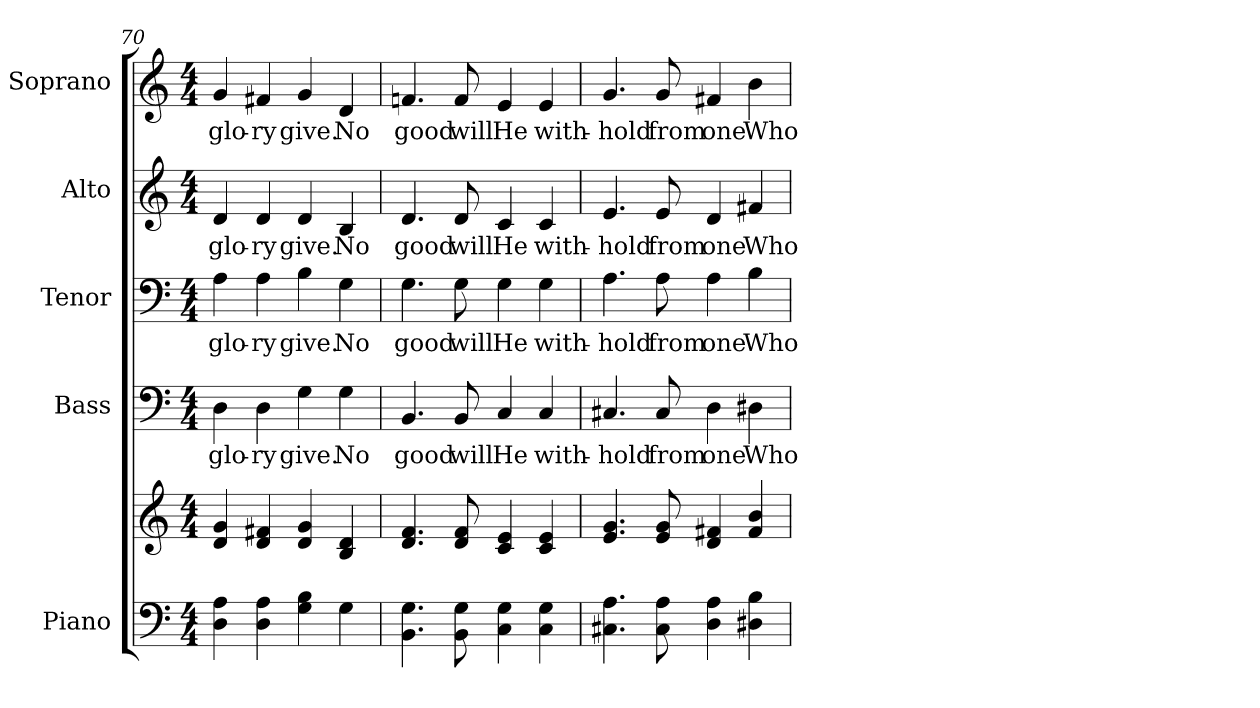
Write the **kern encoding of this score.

**kern	**kern	**kern	**text	**kern	**text	**kern	**text	**kern	**text
*part5	*part5	*part4	*part4	*part3	*part3	*part2	*part2	*part1	*part1
*staff6	*staff5	*staff4	*staff4	*staff3	*staff3	*staff2	*staff2	*staff1	*staff1
*I"Piano	*	*I"Bass	*	*I"Tenor	*	*I"Alto	*	*I"Soprano	*
*I'Pno.	*	*I'B.	*	*I'T.	*	*I'A.	*	*I'S.	*
*clefF4	*clefG2	*clefF4	*	*clefF4	*	*clefG2	*	*clefG2	*
*k[]	*k[]	*k[]	*	*k[]	*	*k[]	*	*k[]	*
*C:	*C:	*C:	*	*C:	*	*C:	*	*C:	*
*M4/4	*M4/4	*M4/4	*	*M4/4	*	*M4/4	*	*M4/4	*
=70	=70	=70	=70	=70	=70	=70	=70	=70	=70
!	!	!	!LO:LY:b:color=#000000	!	!	!	!	!	!
!	!	!	!	!	!LO:LY:b:color=#000000	!	!	!	!
!	!	!	!	!	!	!	!LO:LY:b:color=#000000	!	!
!	!	!	!	!	!	!	!	!	!LO:LY:b:color=#000000
4Di\ 4Ai	4di/ 4gi	4Di\	glo-	4Ai\	glo-	4di/	glo-	4gi/	glo-
!	!	!	!LO:LY:b:color=#000000	!	!	!	!	!	!
!	!	!	!	!	!LO:LY:b:color=#000000	!	!	!	!
!	!	!	!	!	!	!	!LO:LY:b:color=#000000	!	!
!	!	!	!	!	!	!	!	!	!LO:LY:b:color=#000000
4Di\ 4Ai	4di/ 4f#Xi	4Di\	-ry	4Ai\	-ry	4di/	-ry	4f#Xi/	-ry
!	!	!	!LO:LY:b:color=#000000	!	!	!	!	!	!
!	!	!	!	!	!LO:LY:b:color=#000000	!	!	!	!
!	!	!	!	!	!	!	!LO:LY:b:color=#000000	!	!
!	!	!	!	!	!	!	!	!	!LO:LY:b:color=#000000
4Gi\ 4Bi	4di/ 4gi	4Gi\	give.	4Bi\	give.	4di/	give.	4gi/	give.
!	!	!	!LO:LY:b:color=#000000	!	!	!	!	!	!
!	!	!	!	!	!LO:LY:b:color=#000000	!	!	!	!
!	!	!	!	!	!	!	!LO:LY:b:color=#000000	!	!
!	!	!	!	!	!	!	!	!	!LO:LY:b:color=#000000
4Gi\	4Bi/ 4di	4Gi\	No	4Gi\	No	4Bi/	No	4di/	No
!!LO:PB:g=z
=71	=71	=71	=71	=71	=71	=71	=71	=71	=71
!	!	!	!LO:LY:b:color=#000000	!	!	!	!	!	!
!	!	!	!	!	!LO:LY:b:color=#000000	!	!	!	!
!	!	!	!	!	!	!	!LO:LY:b:color=#000000	!	!
!	!	!	!	!	!	!	!	!	!LO:LY:b:color=#000000
4.BBi\ 4.Gi	4.di/ 4.fi	4.BBi/	good	4.Gi\	good	4.di/	good	4.fni/	good
!	!	!	!LO:LY:b:color=#000000	!	!	!	!	!	!
!	!	!	!	!	!LO:LY:b:color=#000000	!	!	!	!
!	!	!	!	!	!	!	!LO:LY:b:color=#000000	!	!
!	!	!	!	!	!	!	!	!	!LO:LY:b:color=#000000
8BBi\ 8Gi	8di/ 8fi	8BBi/	will	8Gi\	will	8di/	will	8fi/	will
!	!	!	!LO:LY:b:color=#000000	!	!	!	!	!	!
!	!	!	!	!	!LO:LY:b:color=#000000	!	!	!	!
!	!	!	!	!	!	!	!LO:LY:b:color=#000000	!	!
!	!	!	!	!	!	!	!	!	!LO:LY:b:color=#000000
4Ci\ 4Gi	4ci/ 4ei	4Ci/	He	4Gi\	He	4ci/	He	4ei/	He
!	!	!	!LO:LY:b:color=#000000	!	!	!	!	!	!
!	!	!	!	!	!LO:LY:b:color=#000000	!	!	!	!
!	!	!	!	!	!	!	!LO:LY:b:color=#000000	!	!
!	!	!	!	!	!	!	!	!	!LO:LY:b:color=#000000
4Ci\ 4Gi	4ci/ 4ei	4Ci/	with-	4Gi\	with-	4ci/	with-	4ei/	with-
=72	=72	=72	=72	=72	=72	=72	=72	=72	=72
!	!	!	!LO:LY:b:color=#000000	!	!	!	!	!	!
!	!	!	!	!	!LO:LY:b:color=#000000	!	!	!	!
!	!	!	!	!	!	!	!LO:LY:b:color=#000000	!	!
!	!	!	!	!	!	!	!	!	!LO:LY:b:color=#000000
4.C#Xi\ 4.Ai	4.ei/ 4.gi	4.C#Xi/	-hold	4.Ai\	-hold	4.ei/	-hold	4.gi/	-hold
!	!	!	!LO:LY:b:color=#000000	!	!	!	!	!	!
!	!	!	!	!	!LO:LY:b:color=#000000	!	!	!	!
!	!	!	!	!	!	!	!LO:LY:b:color=#000000	!	!
!	!	!	!	!	!	!	!	!	!LO:LY:b:color=#000000
8C#i\ 8Ai	8ei/ 8gi	8C#i/	from	8Ai\	from	8ei/	from	8gi/	from
!	!	!	!LO:LY:b:color=#000000	!	!	!	!	!	!
!	!	!	!	!	!LO:LY:b:color=#000000	!	!	!	!
!	!	!	!	!	!	!	!LO:LY:b:color=#000000	!	!
!	!	!	!	!	!	!	!	!	!LO:LY:b:color=#000000
4Di\ 4Ai	4di/ 4f#Xi	4Di\	one	4Ai\	one	4di/	one	4f#Xi/	one
!	!	!	!LO:LY:b:color=#000000	!	!	!	!	!	!
!	!	!	!	!	!LO:LY:b:color=#000000	!	!	!	!
!	!	!	!	!	!	!	!LO:LY:b:color=#000000	!	!
!	!	!	!	!	!	!	!	!	!LO:LY:b:color=#000000
4D#Xi\ 4Bi	4f#i/ 4bi	4D#Xi\	Who	4Bi\	Who	4f#Xi/	Who	4bi\	Who
=	=	=	=	=	=	=	=	=	=
*-	*-	*-	*-	*-	*-	*-	*-	*-	*-
